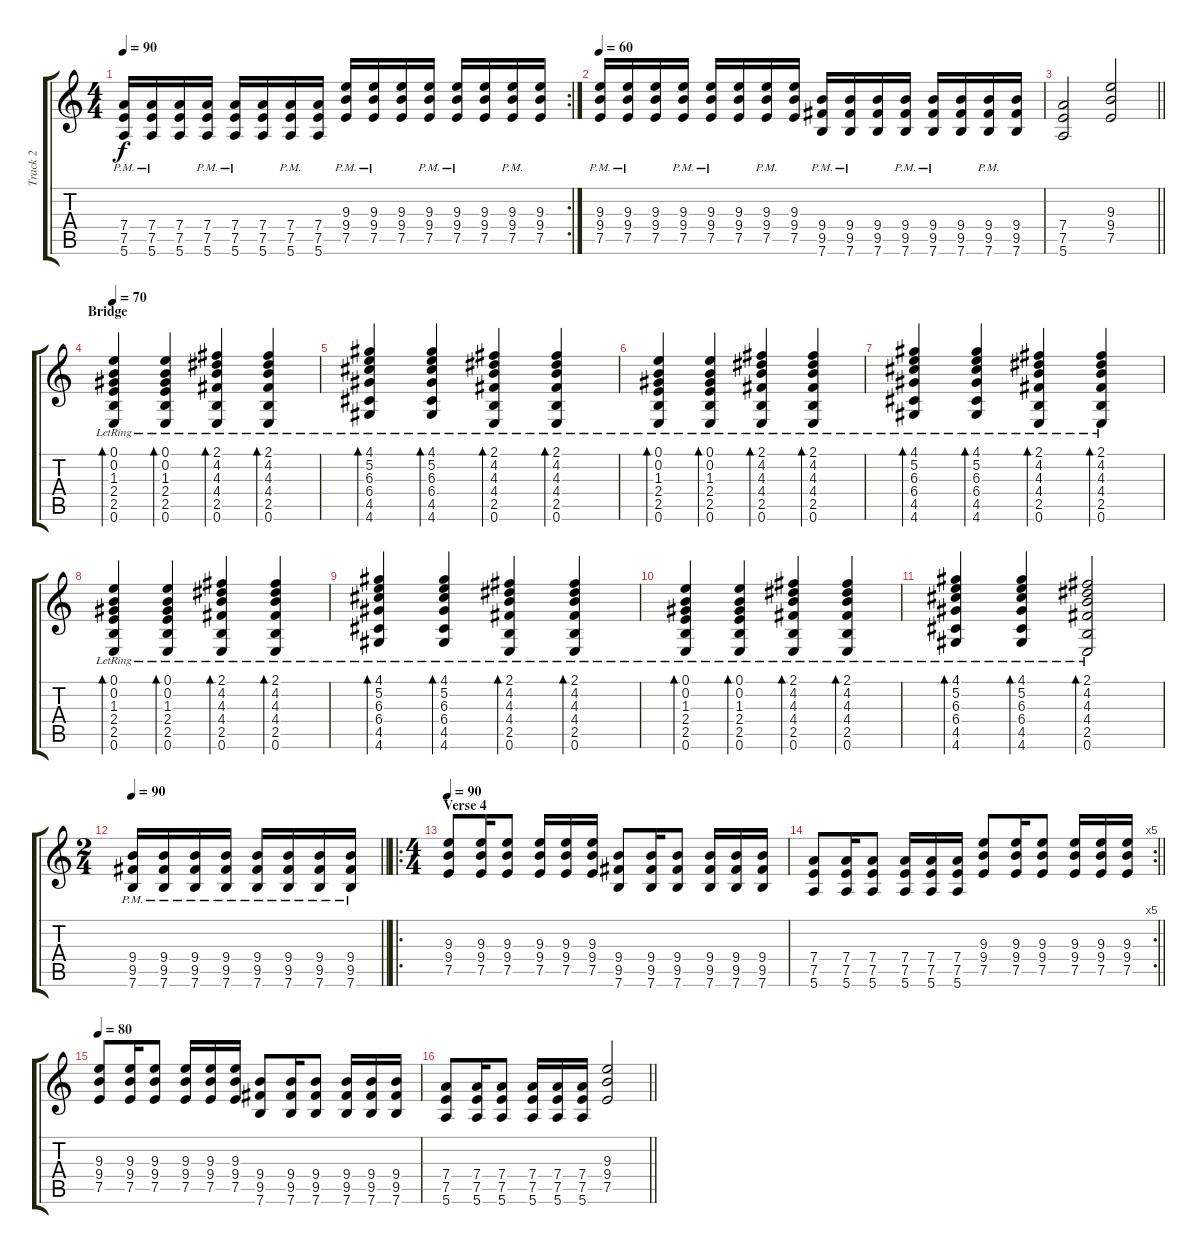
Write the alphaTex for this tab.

\track ("Track 2" "Track 2") {instrument distortionguitar}
\staff {score tabs}
\tuning (E4 B3 G3 D3 A2 E2) {hide}
\rc 2
\ts (4 4)
\tempo 90
\clef g2
\ks c
(7.4{pm} 7.5{pm} 5.6{pm}).16{dy f} (7.4{pm} 7.5{pm} 5.6{pm}).16 (7.4 7.5 5.6).16 (7.4{pm} 7.5{pm} 5.6{pm}).16 (7.4{pm} 7.5{pm} 5.6{pm}).16 (7.4 7.5 5.6).16 (7.4{pm} 7.5{pm} 5.6{pm}).16 (7.4 7.5 5.6).16 (9.3{pm} 9.4{pm} 7.5{pm}).16 (9.3{pm} 9.4{pm} 7.5{pm}).16 (9.3 9.4 7.5).16 (9.3{pm} 9.4{pm} 7.5{pm}).16 (9.3{pm} 9.4{pm} 7.5{pm}).16 (9.3 9.4 7.5).16 (9.3{pm} 9.4{pm} 7.5{pm}).16 (9.3 9.4 7.5).16 |
\tempo 60
(9.3{pm} 9.4{pm} 7.5{pm}).16 (9.3{pm} 9.4{pm} 7.5{pm}).16 (9.3 9.4 7.5).16 (9.3{pm} 9.4{pm} 7.5{pm}).16 (9.3{pm} 9.4{pm} 7.5{pm}).16 (9.3 9.4 7.5).16 (9.3{pm} 9.4{pm} 7.5{pm}).16 (9.3 9.4 7.5).16 (9.4{pm} 9.5{pm} 7.6{pm}).16 (9.4{pm} 9.5{pm} 7.6{pm}).16 (9.4 9.5 7.6).16 (9.4{pm} 9.5{pm} 7.6{pm}).16 (9.4{pm} 9.5{pm} 7.6{pm}).16 (9.4 9.5 7.6).16 (9.4{pm} 9.5{pm} 7.6{pm}).16 (9.4 9.5 7.6).16 |
\barLineRight lightlight
(7.4 7.5 5.6).2 (9.3 9.4 7.5).2 |
\section ("" "Bridge")
\tempo 70
(0.1{lr} 0.2{lr} 1.3{lr} 2.4{lr} 2.5{lr} 0.6{lr}).4{bd 60 volume 2 instrument acousticguitarsteel} (0.1{lr} 0.2{lr} 1.3{lr} 2.4{lr} 2.5{lr} 0.6{lr}).4{bd 60} (2.1{lr} 4.2{lr} 4.3{lr} 4.4{lr} 2.5{lr} 0.6{lr}).4{bd 60} (2.1{lr} 4.2{lr} 4.3{lr} 4.4{lr} 2.5{lr} 0.6{lr}).4{bd 60} |
(4.1{lr} 5.2{lr} 6.3{lr} 6.4{lr} 4.5 4.6{lr}).4{bd 60} (4.1 5.2{lr} 6.3{lr} 6.4{lr} 4.5{lr} 4.6{lr}).4{bd 60} (2.1{lr} 4.2{lr} 4.3{lr} 4.4{lr} 2.5{lr} 0.6{lr}).4{bd 60} (2.1{lr} 4.2{lr} 4.3{lr} 4.4{lr} 2.5{lr} 0.6{lr}).4{bd 60} |
(0.1{lr} 0.2{lr} 1.3{lr} 2.4{lr} 2.5{lr} 0.6{lr}).4{bd 60} (0.1{lr} 0.2{lr} 1.3{lr} 2.4{lr} 2.5{lr} 0.6{lr}).4{bd 60} (2.1{lr} 4.2{lr} 4.3{lr} 4.4{lr} 2.5{lr} 0.6{lr}).4{bd 60} (2.1{lr} 4.2{lr} 4.3{lr} 4.4{lr} 2.5{lr} 0.6{lr}).4{bd 60} |
(4.1{lr} 5.2{lr} 6.3{lr} 6.4{lr} 4.5 4.6{lr}).4{bd 60} (4.1 5.2{lr} 6.3{lr} 6.4{lr} 4.5{lr} 4.6{lr}).4{bd 60} (2.1{lr} 4.2{lr} 4.3{lr} 4.4{lr} 2.5{lr} 0.6{lr}).4{bd 60} (2.1{lr} 4.2{lr} 4.3{lr} 4.4{lr} 2.5{lr} 0.6{lr}).4{bd 60} |
(0.1{lr} 0.2{lr} 1.3{lr} 2.4{lr} 2.5{lr} 0.6{lr}).4{bd 60} (0.1{lr} 0.2{lr} 1.3{lr} 2.4{lr} 2.5{lr} 0.6{lr}).4{bd 60} (2.1{lr} 4.2{lr} 4.3{lr} 4.4{lr} 2.5{lr} 0.6{lr}).4{bd 60} (2.1{lr} 4.2{lr} 4.3{lr} 4.4{lr} 2.5{lr} 0.6{lr}).4{bd 60} |
(4.1{lr} 5.2{lr} 6.3{lr} 6.4{lr} 4.5 4.6{lr}).4{bd 60} (4.1 5.2{lr} 6.3{lr} 6.4{lr} 4.5{lr} 4.6{lr}).4{bd 60} (2.1{lr} 4.2{lr} 4.3{lr} 4.4{lr} 2.5{lr} 0.6{lr}).4{bd 60} (2.1{lr} 4.2{lr} 4.3{lr} 4.4{lr} 2.5{lr} 0.6{lr}).4{bd 60} |
(0.1{lr} 0.2{lr} 1.3{lr} 2.4{lr} 2.5{lr} 0.6{lr}).4{bd 60} (0.1{lr} 0.2{lr} 1.3{lr} 2.4{lr} 2.5{lr} 0.6{lr}).4{bd 60} (2.1{lr} 4.2{lr} 4.3{lr} 4.4{lr} 2.5{lr} 0.6{lr}).4{bd 60} (2.1{lr} 4.2{lr} 4.3{lr} 4.4{lr} 2.5{lr} 0.6{lr}).4{bd 60} |
(4.1{lr} 5.2{lr} 6.3{lr} 6.4{lr} 4.5 4.6{lr}).4{bd 60} (4.1 5.2{lr} 6.3{lr} 6.4{lr} 4.5{lr} 4.6{lr}).4{bd 60} (2.1{lr} 4.2{lr} 4.3{lr} 4.4{lr} 2.5{lr} 0.6{lr}).2{bd 60} |
\ts (2 4)
\tempo 90
\barLineRight lightlight
(9.4{pm} 9.5{pm} 7.6{pm}).16{volume 10 instrument distortionguitar} (9.4{pm} 9.5{pm} 7.6{pm}).16 (9.4{pm} 9.5{pm} 7.6{pm}).16 (9.4{pm} 9.5{pm} 7.6{pm}).16 (9.4{pm} 9.5{pm} 7.6{pm}).16 (9.4{pm} 9.5{pm} 7.6{pm}).16 (9.4{pm} 9.5{pm} 7.6{pm}).16 (9.4{pm} 9.5{pm} 7.6{pm}).16 |
\ro
\ts (4 4)
\section ("" "Verse 4")
\tempo 90
(9.3 9.4 7.5).8{volume 10 instrument distortionguitar} (9.3 9.4 7.5).16 (9.3 9.4 7.5).8 (9.3 9.4 7.5).16 (9.3 9.4 7.5).16 (9.3 9.4 7.5).16 (9.4 9.5 7.6).8 (9.4 9.5 7.6).16 (9.4 9.5 7.6).8 (9.4 9.5 7.6).16 (9.4 9.5 7.6).16 (9.4 9.5 7.6).16 |
\rc 5
\barLineRight lightlight
(7.4 7.5 5.6).8 (7.4 7.5 5.6).16 (7.4 7.5 5.6).8 (7.4 7.5 5.6).16 (7.4 7.5 5.6).16 (7.4 7.5 5.6).16 (9.3 9.4 7.5).8 (9.3 9.4 7.5).16 (9.3 9.4 7.5).8 (9.3 9.4 7.5).16 (9.3 9.4 7.5).16 (9.3 9.4 7.5).16 |
\tempo 80
(9.3 9.4 7.5).8{volume 10 instrument distortionguitar} (9.3 9.4 7.5).16 (9.3 9.4 7.5).8 (9.3 9.4 7.5).16 (9.3 9.4 7.5).16 (9.3 9.4 7.5).16 (9.4 9.5 7.6).8 (9.4 9.5 7.6).16 (9.4 9.5 7.6).8 (9.4 9.5 7.6).16 (9.4 9.5 7.6).16 (9.4 9.5 7.6).16 |
\barLineRight lightlight
(7.4 7.5 5.6).8 (7.4 7.5 5.6).16 (7.4 7.5 5.6).8 (7.4 7.5 5.6).16 (7.4 7.5 5.6).16 (7.4 7.5 5.6).16 (9.3 9.4 7.5).2
